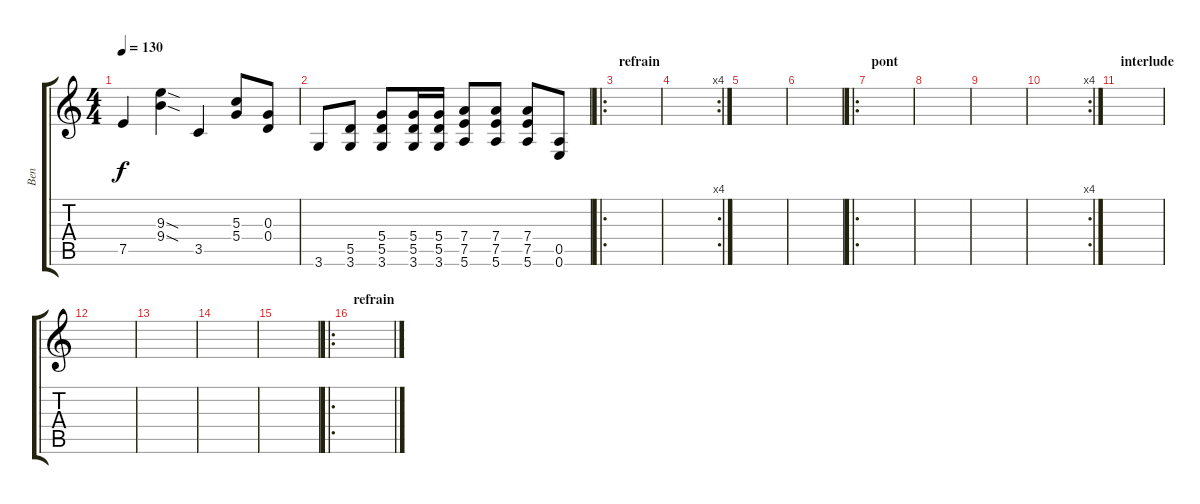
\track ("Ben" "Ben") {instrument electricguitarclean}
\staff {score tabs}
\tuning (E4 B3 G3 D3 A2 E2) {hide}
\ts (4 4)
\tempo 130
\clef g2
\ks c
7.5.4{dy f} (9.3{sod} 9.4{sod}).4 3.5.4 (5.3 5.4).8 (0.3 0.4).8 |
3.6.8 (5.5 3.6).8 (5.4 5.5 3.6).8 (5.4 5.5 3.6).16 (5.4 5.5 3.6).16 (7.4 7.5 5.6).8 (7.4 7.5 5.6).8 (7.4 7.5 5.6).8 (0.5 0.6).8 |
\ro
\section ("" "refrain")
|
\rc 4
|
|
|
\ro
\section ("" "pont")
|
|
|
\rc 4
|
\section ("" "interlude")
|
|
|
|
|
\ro
\section ("" "refrain")
